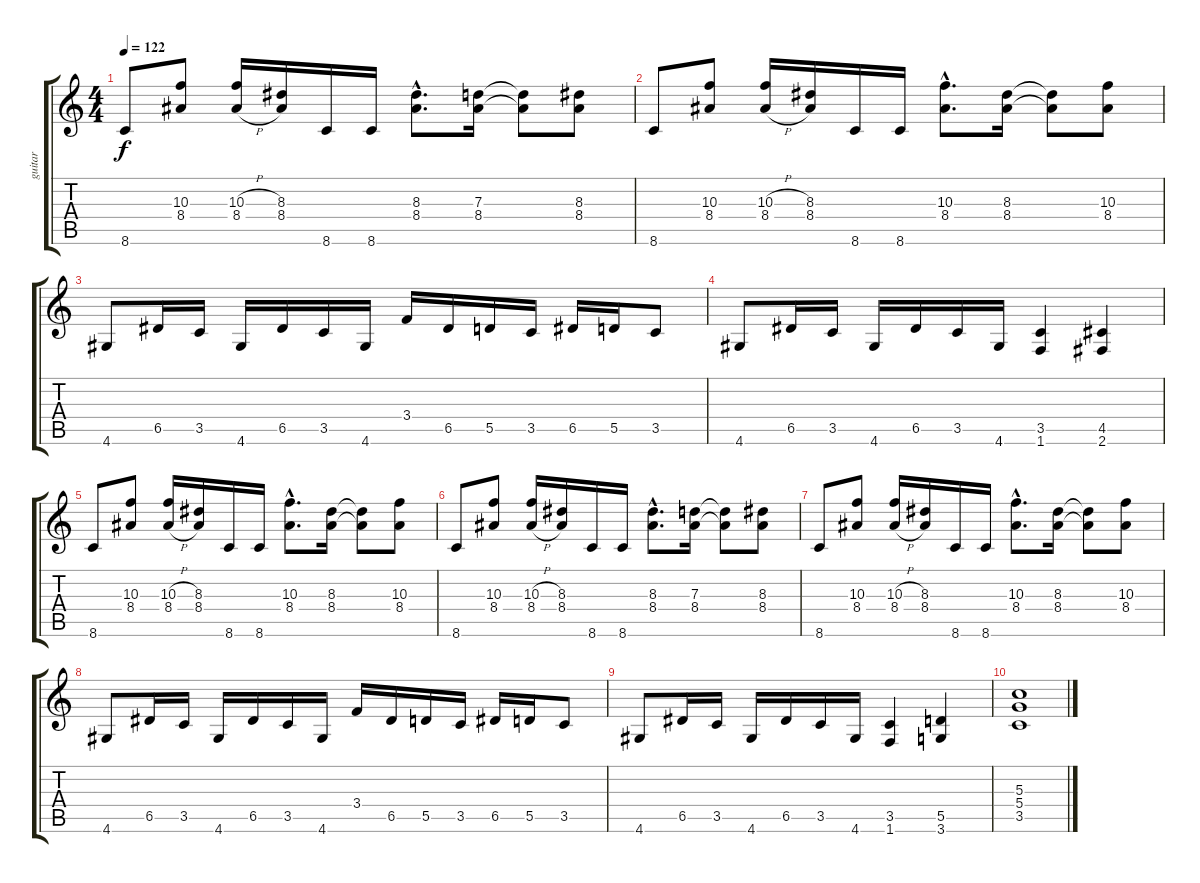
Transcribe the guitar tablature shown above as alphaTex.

\track ("guitar" "guitar") {instrument overdrivenguitar}
\staff {score tabs}
\tuning (E4 B3 G3 D3 A2 E2) {hide}
\ts (4 4)
\tempo 122
\clef g2
\ks c
8.6.8{dy f} (10.3 8.4).8 (10.3{h} 8.4{h}).16 (8.3 8.4).16 8.6.16 8.6.16 (8.3{hac} 8.4{hac}).8{d} (7.3 8.4).16 (7.3{t} 8.4{t}).8 (8.3 8.4).8 |
8.6.8 (10.3 8.4).8 (10.3{h} 8.4{h}).16 (8.3 8.4).16 8.6.16 8.6.16 (10.3{hac} 8.4{hac}).8{d} (8.3 8.4).16 (8.3{t} 8.4{t}).8 (10.3 8.4).8 |
4.6.8 6.5.16 3.5.16 4.6.16 6.5.16 3.5.16 4.6.16 3.4.16 6.5.16 5.5.16 3.5.16 6.5.16 5.5.16 3.5.8 |
4.6.8 6.5.16 3.5.16 4.6.16 6.5.16 3.5.16 4.6.16 (3.5 1.6).4 (4.5 2.6).4 |
8.6.8 (10.3 8.4).8 (10.3{h} 8.4{h}).16 (8.3 8.4).16 8.6.16 8.6.16 (10.3{hac} 8.4{hac}).8{d} (8.3 8.4).16 (8.3{t} 8.4{t}).8 (10.3 8.4).8 |
8.6.8 (10.3 8.4).8 (10.3{h} 8.4{h}).16 (8.3 8.4).16 8.6.16 8.6.16 (8.3{hac} 8.4{hac}).8{d} (7.3 8.4).16 (7.3{t} 8.4{t}).8 (8.3 8.4).8 |
8.6.8 (10.3 8.4).8 (10.3{h} 8.4{h}).16 (8.3 8.4).16 8.6.16 8.6.16 (10.3{hac} 8.4{hac}).8{d} (8.3 8.4).16 (8.3{t} 8.4{t}).8 (10.3 8.4).8 |
4.6.8 6.5.16 3.5.16 4.6.16 6.5.16 3.5.16 4.6.16 3.4.16 6.5.16 5.5.16 3.5.16 6.5.16 5.5.16 3.5.8 |
4.6.8 6.5.16 3.5.16 4.6.16 6.5.16 3.5.16 4.6.16 (3.5 1.6).4 (5.5 3.6).4 |
(5.3 5.4 3.5).1{volume 0}
